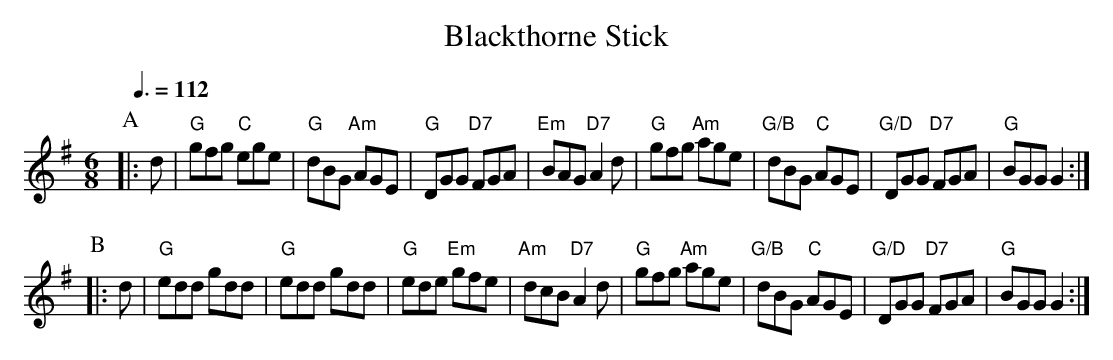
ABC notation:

X:1
T:Blackthorne Stick
Q:3/8=112
M:6/8
K:G
P:A
|:d | "G"gfg "C"ege | "G"dBG "Am"AGE | "G"DGG "D7"FGA | "Em"BAG "D7"A2d |\
"G"gfg "Am"age | "G/B"dBG "C"AGE | "G/D"DGG "D7"FGA | "G"BGG G2 :|
P:B
|:d | "G"edd gdd | "G"edd gdd | "G"ede "Em"gfe | "Am"dcB "D7"A2d |\
"G"gfg "Am"age | "G/B"dBG "C"AGE | "G/D"DGG "D7"FGA | "G"BGG G2 :|
